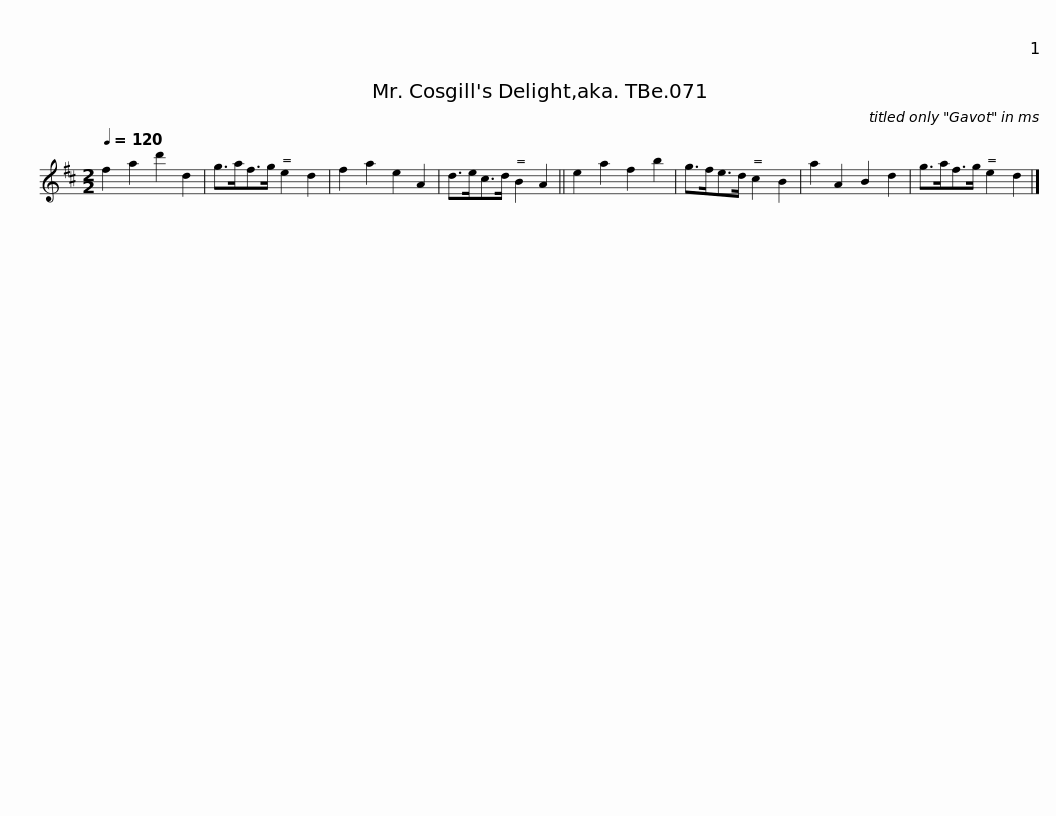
X:1
L:1/8
Q:1/4=120
M:2/2
I:linebreak $
K:D
V:1 treble
V:1
 f2 a2 d'2 d2 | g>af>g e2 d2 | f2 a2 e2 A2 | d>ec>d B2 A2 ||$ e2 a2 f2 b2 | %5
 g>fe>d c2 B2 | a2 A2 B2 d2 | g>af>g e2 d2 |] %8
